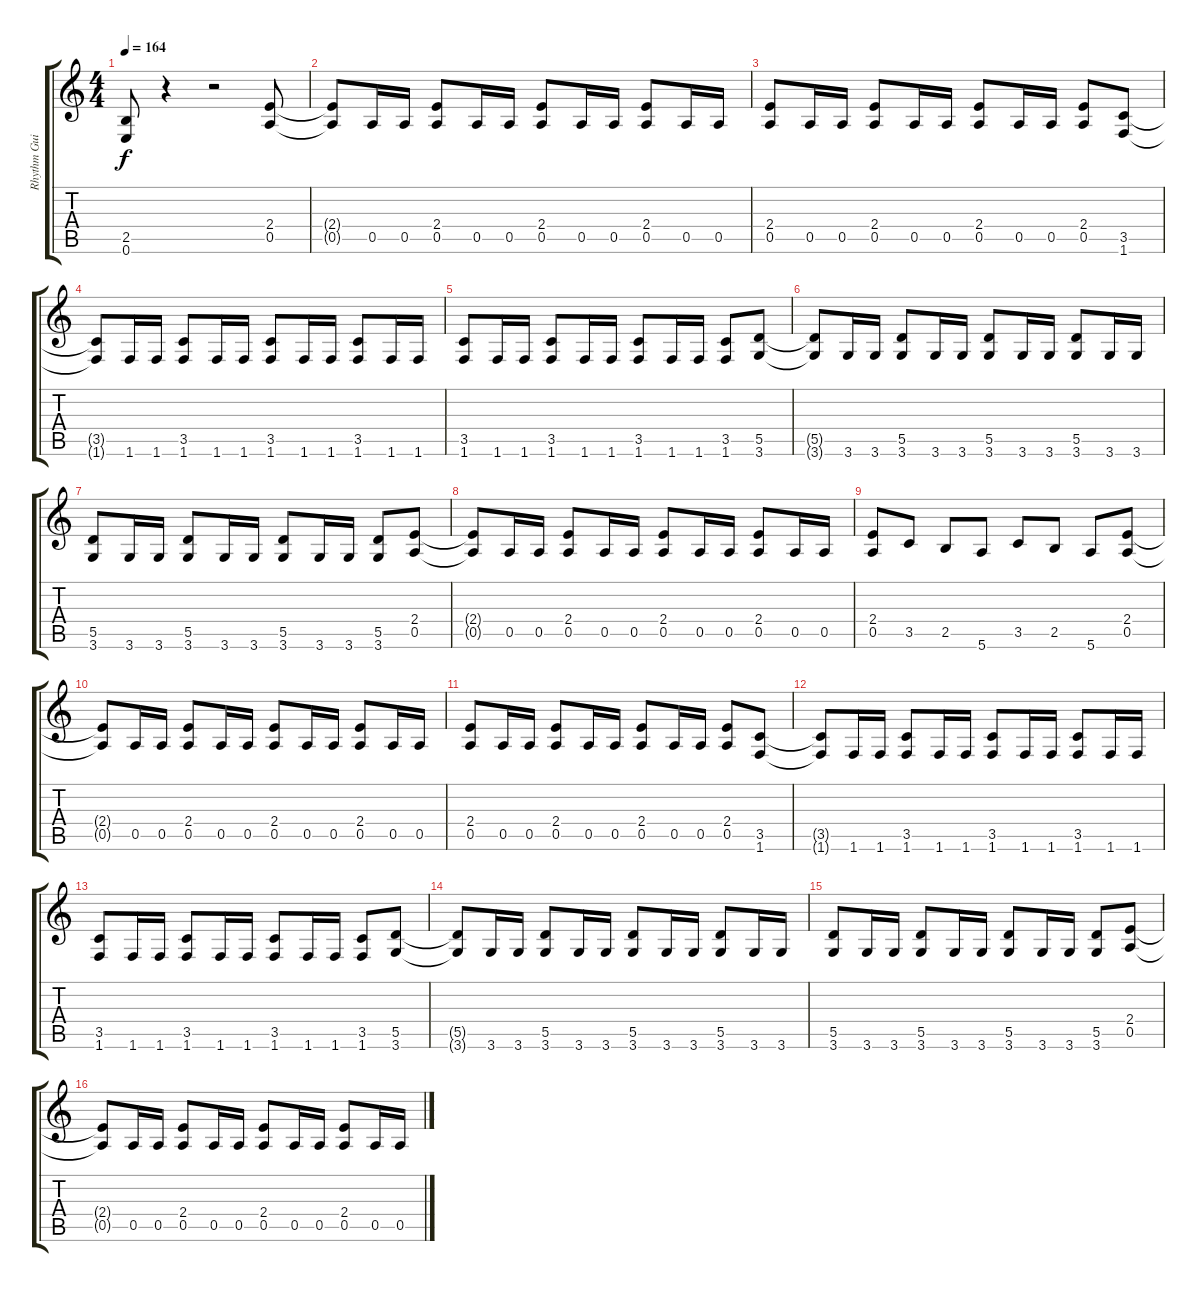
\track ("Rhythm Guitar" "Rhythm Gui") {instrument distortionguitar}
\staff {score tabs}
\tuning (E4 B3 G3 D3 A2 E2) {hide}
\ts (4 4)
\tempo 164
\clef g2
\ks c
(2.5 0.6).8{dy f} r.4 r.2 (2.4 0.5).8 |
(2.4{t} 0.5{t}).8 0.5.16 0.5.16 (2.4 0.5).8 0.5.16 0.5.16 (2.4 0.5).8 0.5.16 0.5.16 (2.4 0.5).8 0.5.16 0.5.16 |
(2.4 0.5).8 0.5.16 0.5.16 (2.4 0.5).8 0.5.16 0.5.16 (2.4 0.5).8 0.5.16 0.5.16 (2.4 0.5).8 (3.5 1.6).8 |
(3.5{t} 1.6{t}).8 1.6.16 1.6.16 (3.5 1.6).8 1.6.16 1.6.16 (3.5 1.6).8 1.6.16 1.6.16 (3.5 1.6).8 1.6.16 1.6.16 |
(3.5 1.6).8 1.6.16 1.6.16 (3.5 1.6).8 1.6.16 1.6.16 (3.5 1.6).8 1.6.16 1.6.16 (3.5 1.6).8 (5.5 3.6).8 |
(5.5{t} 3.6{t}).8 3.6.16 3.6.16 (5.5 3.6).8 3.6.16 3.6.16 (5.5 3.6).8 3.6.16 3.6.16 (5.5 3.6).8 3.6.16 3.6.16 |
(5.5 3.6).8 3.6.16 3.6.16 (5.5 3.6).8 3.6.16 3.6.16 (5.5 3.6).8 3.6.16 3.6.16 (5.5 3.6).8 (2.4 0.5).8 |
(2.4{t} 0.5{t}).8 0.5.16 0.5.16 (2.4 0.5).8 0.5.16 0.5.16 (2.4 0.5).8 0.5.16 0.5.16 (2.4 0.5).8 0.5.16 0.5.16 |
(2.4 0.5).8 3.5.8 2.5.8 5.6.8 3.5.8 2.5.8 5.6.8 (2.4 0.5).8 |
(2.4{t} 0.5{t}).8 0.5.16 0.5.16 (2.4 0.5).8 0.5.16 0.5.16 (2.4 0.5).8 0.5.16 0.5.16 (2.4 0.5).8 0.5.16 0.5.16 |
(2.4 0.5).8 0.5.16 0.5.16 (2.4 0.5).8 0.5.16 0.5.16 (2.4 0.5).8 0.5.16 0.5.16 (2.4 0.5).8 (3.5 1.6).8 |
(3.5{t} 1.6{t}).8 1.6.16 1.6.16 (3.5 1.6).8 1.6.16 1.6.16 (3.5 1.6).8 1.6.16 1.6.16 (3.5 1.6).8 1.6.16 1.6.16 |
(3.5 1.6).8 1.6.16 1.6.16 (3.5 1.6).8 1.6.16 1.6.16 (3.5 1.6).8 1.6.16 1.6.16 (3.5 1.6).8 (5.5 3.6).8 |
(5.5{t} 3.6{t}).8 3.6.16 3.6.16 (5.5 3.6).8 3.6.16 3.6.16 (5.5 3.6).8 3.6.16 3.6.16 (5.5 3.6).8 3.6.16 3.6.16 |
(5.5 3.6).8 3.6.16 3.6.16 (5.5 3.6).8 3.6.16 3.6.16 (5.5 3.6).8 3.6.16 3.6.16 (5.5 3.6).8 (2.4 0.5).8 |
(2.4{t} 0.5{t}).8 0.5.16 0.5.16 (2.4 0.5).8 0.5.16 0.5.16 (2.4 0.5).8 0.5.16 0.5.16 (2.4 0.5).8 0.5.16 0.5.16
